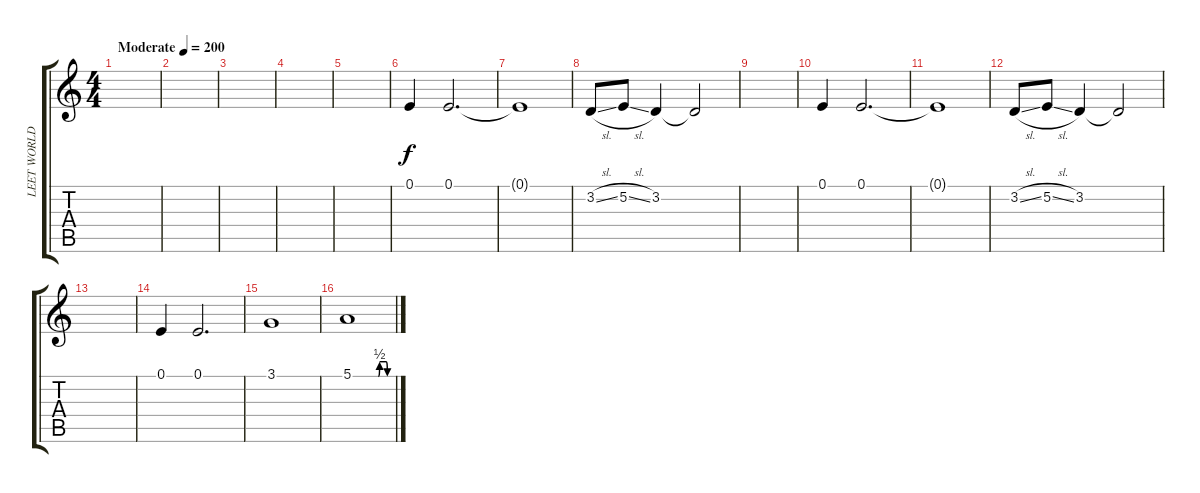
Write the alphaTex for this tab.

\track ("LEET WORLD!!!" "LEET WORLD") {instrument oboe}
\staff {score tabs}
\tuning (E4 B3 G3 D3 A2 E2) {hide}
\ts (4 4)
\tempo (200 "Moderate")
\clef g2
\ks c
|
|
|
|
|
0.1.4 0.1.2{d} |
0.1{t}.1 |
3.2{sl}.8 5.2{sl}.8 3.2.4 3.2{t}.2 |
|
0.1.4 0.1.2{d} |
0.1{t}.1 |
3.2{sl}.8 5.2{sl}.8 3.2.4 3.2{t}.2 |
|
0.1.4 0.1.2{d} |
3.1.1 |
5.1{be (custom 0 0 20 0 28 0 33 0 39 0 41 2 51 2 53 0 60 0)}.1
